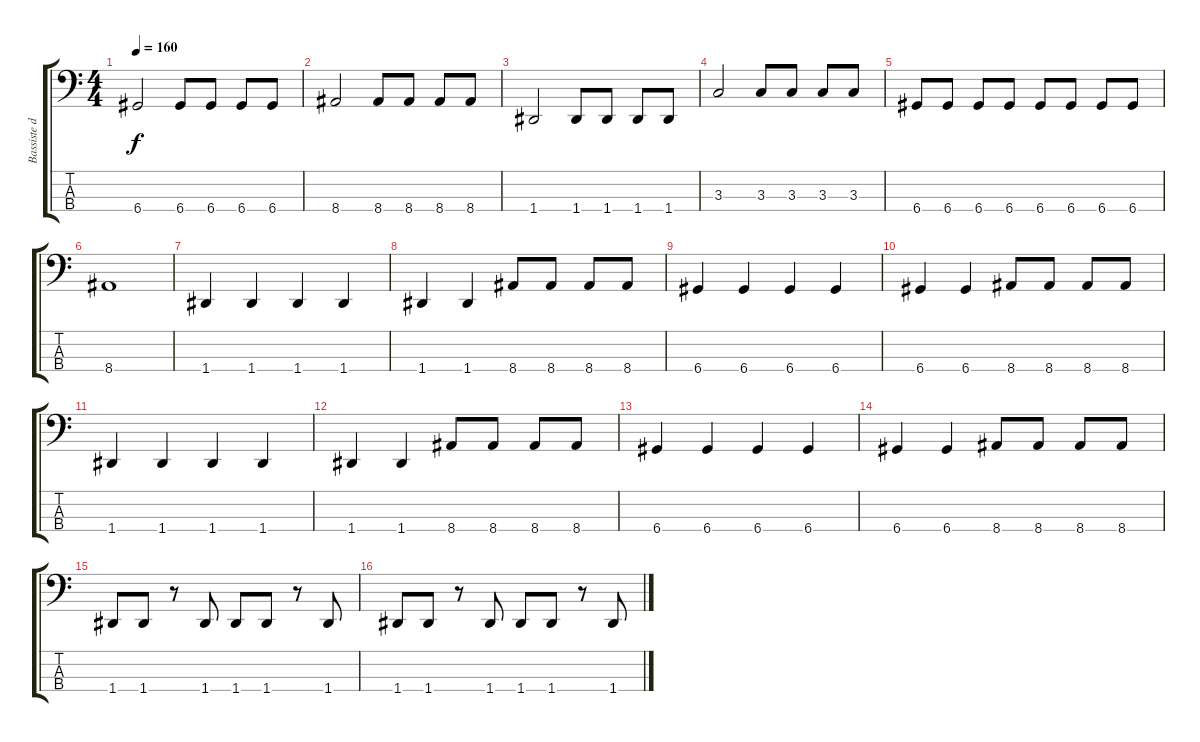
\track ("Bassiste de G.C" "Bassiste d") {instrument electricbasspick}
\staff {score tabs}
\tuning (G2 D2 A1 D1) {hide}
\ts (4 4)
\tempo 160
\clef f4
\ks c
6.4.2{dy f} 6.4.8 6.4.8 6.4.8 6.4.8 |
8.4.2 8.4.8 8.4.8 8.4.8 8.4.8 |
1.4.2 1.4.8 1.4.8 1.4.8 1.4.8 |
3.3.2 3.3.8 3.3.8 3.3.8 3.3.8 |
6.4.8 6.4.8 6.4.8 6.4.8 6.4.8 6.4.8 6.4.8 6.4.8 |
8.4.1 |
1.4.4 1.4.4 1.4.4 1.4.4 |
1.4.4 1.4.4 8.4.8 8.4.8 8.4.8 8.4.8 |
6.4.4 6.4.4 6.4.4 6.4.4 |
6.4.4 6.4.4 8.4.8 8.4.8 8.4.8 8.4.8 |
1.4.4 1.4.4 1.4.4 1.4.4 |
1.4.4 1.4.4 8.4.8 8.4.8 8.4.8 8.4.8 |
6.4.4 6.4.4 6.4.4 6.4.4 |
6.4.4 6.4.4 8.4.8 8.4.8 8.4.8 8.4.8 |
1.4.8 1.4.8 r.8 1.4.8 1.4.8 1.4.8 r.8 1.4.8 |
1.4.8 1.4.8 r.8 1.4.8 1.4.8 1.4.8 r.8 1.4.8
